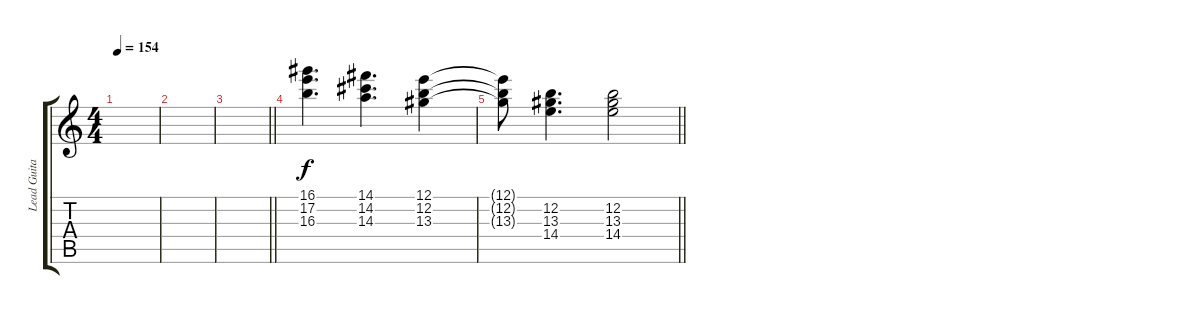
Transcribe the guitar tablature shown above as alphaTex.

\track ("Lead Guitar 1" "Lead Guita") {instrument electricguitarjazz}
\staff {score tabs}
\tuning (E4 B3 G3 D3 A2 E2) {hide}
\ts (4 4)
\tempo 154
\clef g2
\ks c
|
|
\barLineRight lightlight
|
(16.1 17.2 16.3).4{d} (14.1 14.2 14.3).4{d} (12.1 12.2 13.3).4 |
\barLineRight lightlight
(12.1{t} 12.2{t} 13.3{t}).8 (12.2 13.3 14.4).4{d} (12.2 13.3 14.4).2
